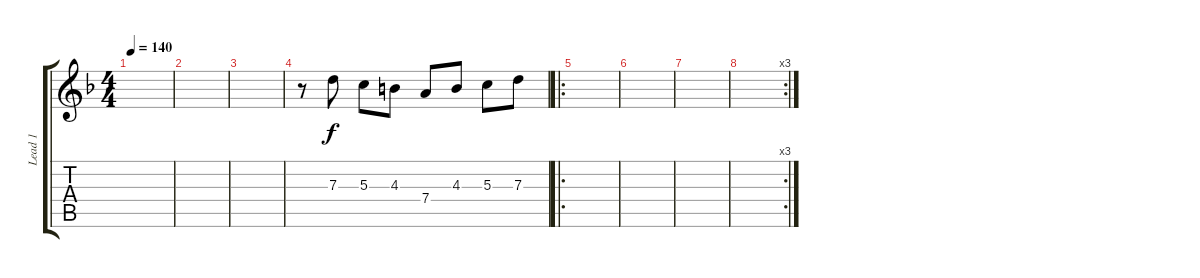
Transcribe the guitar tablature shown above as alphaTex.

\track ("Lead 1" "Lead 1") {instrument distortionguitar}
\staff {score tabs}
\tuning (E4 B3 G3 D3 A2 D2) {hide}
\ts (4 4)
\tempo 140
\clef g2
\ks dminor
|
|
|
r.8 7.3.8 5.3.8 4.3.8 7.4.8 4.3.8 5.3.8 7.3.8 |
\ro
|
|
|
\rc 3
